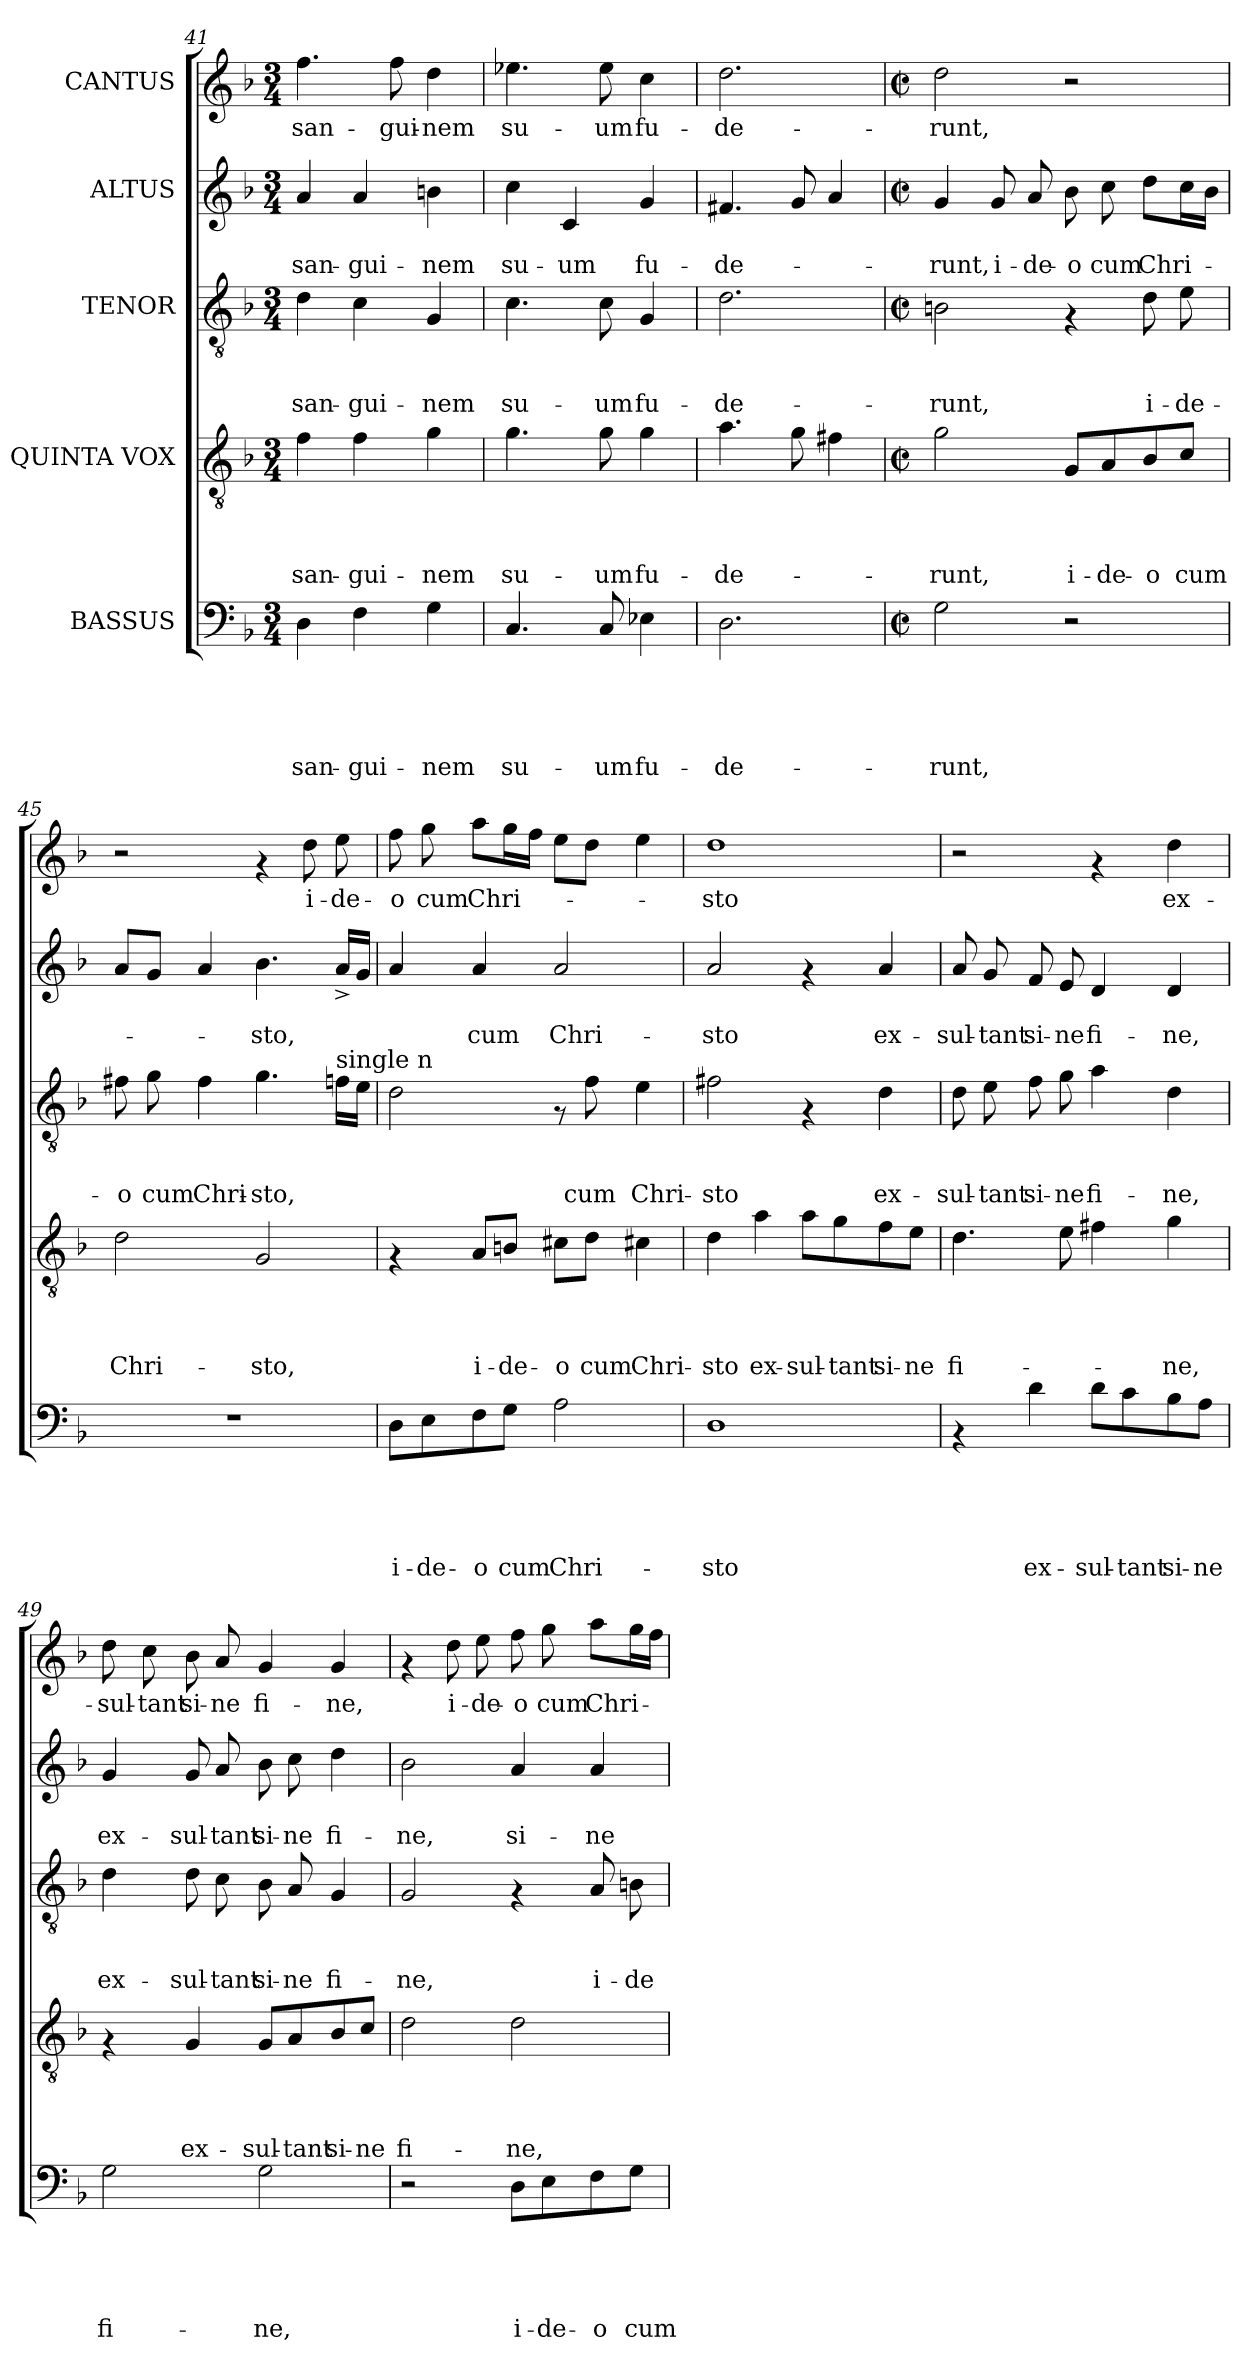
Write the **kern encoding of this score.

**kern	**text	**text	**text	**text	**text	**kern	**text	**text	**text	**text	**kern	**text	**text	**text	**kern	**text	**text	**kern	**text
*part5	*part5	*part5	*part5	*part5	*part5	*part4	*part4	*part4	*part4	*part4	*part3	*part3	*part3	*part3	*part2	*part2	*part2	*part1	*part1
*staff5	*staff5	*staff5	*staff5	*staff5	*staff5	*staff4	*staff4	*staff4	*staff4	*staff4	*staff3	*staff3	*staff3	*staff3	*staff2	*staff2	*staff2	*staff1	*staff1
*I"BASSUS	*	*	*	*	*	*I"QUINTA VOX	*	*	*	*	*I"TENOR	*	*	*	*I"ALTUS	*	*	*I"CANTUS	*
*clefF4	*	*	*	*	*	*clefGv2	*	*	*	*	*clefGv2	*	*	*	*clefG2	*	*	*clefG2	*
*k[b-]	*	*	*	*	*	*k[b-]	*	*	*	*	*k[b-]	*	*	*	*k[b-]	*	*	*k[b-]	*
*F:	*	*	*	*	*	*F:	*	*	*	*	*F:	*	*	*	*F:	*	*	*F:	*
*M3/4	*	*	*	*	*	*M3/4	*	*	*	*	*M3/4	*	*	*	*M3/4	*	*	*M3/4	*
=41	=41	=41	=41	=41	=41	=41	=41	=41	=41	=41	=41	=41	=41	=41	=41	=41	=41	=41	=41
!	!	!	!	!	!LO:LY:b	!	!	!	!	!LO:LY:b	!	!	!	!LO:LY:b	!	!	!LO:LY:b	!	!LO:LY:b
4D\	.	.	.	.	san-	4f\	.	.	.	san-	4d\	.	.	san-	4a/	.	san-	4.ff\	san-
!	!	!	!	!	!LO:LY:b	!	!	!	!	!LO:LY:b	!	!	!	!LO:LY:b	!	!	!LO:LY:b	!	!
4F\	.	.	.	.	-gui-	4f\	.	.	.	-gui-	4c\	.	.	-gui-	4a/	.	-gui-	.	.
!	!	!	!	!	!	!	!	!	!	!	!	!	!	!	!	!	!	!	!LO:LY:b
.	.	.	.	.	.	.	.	.	.	.	.	.	.	.	.	.	.	8ff\	-gui-
!	!	!	!	!	!LO:LY:b	!	!	!	!	!LO:LY:b	!	!	!	!LO:LY:b	!	!	!LO:LY:b	!	!LO:LY:b
4G\	.	.	.	.	-nem	4g\	.	.	.	-nem	4G/	.	.	-nem	4bn\	.	-nem	4dd\	-nem
=42	=42	=42	=42	=42	=42	=42	=42	=42	=42	=42	=42	=42	=42	=42	=42	=42	=42	=42	=42
!	!	!	!	!	!LO:LY:b	!	!	!	!	!LO:LY:b	!	!	!	!LO:LY:b	!	!	!LO:LY:b	!	!LO:LY:b
4.C/	.	.	.	.	su-	4.g\	.	.	.	su-	4.c\	.	.	su-	4cc\	.	su-	4.ee-X\	su-
!	!	!	!	!	!	!	!	!	!	!	!	!	!	!	!	!	!LO:LY:b	!	!
.	.	.	.	.	.	.	.	.	.	.	.	.	.	.	4c/	.	-um	.	.
!	!	!	!	!	!LO:LY:b	!	!	!	!	!LO:LY:b	!	!	!	!LO:LY:b	!	!	!	!	!LO:LY:b
8C/	.	.	.	.	-um	8g\	.	.	.	-um	8c\	.	.	-um	.	.	.	8ee-\	-um
!	!	!	!	!	!LO:LY:b	!	!	!	!	!LO:LY:b	!	!	!	!LO:LY:b	!	!	!LO:LY:b	!	!LO:LY:b
4E-X\	.	.	.	.	fu-	4g\	.	.	.	fu-	4G/	.	.	fu-	4g/	.	fu-	4cc\	fu-
=43	=43	=43	=43	=43	=43	=43	=43	=43	=43	=43	=43	=43	=43	=43	=43	=43	=43	=43	=43
!	!	!	!	!	!LO:LY:b	!	!	!	!	!LO:LY:b	!	!	!	!LO:LY:b	!	!	!LO:LY:b	!	!LO:LY:b
2.D\	.	.	.	.	-de-	4.a\	.	.	.	-de-	2.d\	.	.	-de-	4.f#X/	.	-de-	2.dd\	-de-
.	.	.	.	.	.	8g\	.	.	.	.	.	.	.	.	8g/	.	.	.	.
.	.	.	.	.	.	4f#X\	.	.	.	.	.	.	.	.	4a/	.	.	.	.
=44	=44	=44	=44	=44	=44	=44	=44	=44	=44	=44	=44	=44	=44	=44	=44	=44	=44	=44	=44
*M2/2	*	*	*	*	*	*M2/2	*	*	*	*	*M2/2	*	*	*	*M2/2	*	*	*M2/2	*
*met(c|)	*	*	*	*	*	*met(c|)	*	*	*	*	*met(c|)	*	*	*	*met(c|)	*	*	*met(c|)	*
!	!	!	!	!	!LO:LY:b	!	!	!	!	!LO:LY:b	!	!	!	!LO:LY:b	!	!	!LO:LY:b	!	!LO:LY:b
2G\	.	.	.	.	-runt,	2g\	.	.	.	-runt,	2Bn\	.	.	-runt,	4g/	.	-runt,	2dd\	-runt,
!	!	!	!	!	!	!	!	!	!	!	!	!	!	!	!	!	!LO:LY:b	!	!
.	.	.	.	.	.	.	.	.	.	.	.	.	.	.	8g/	.	i-	.	.
!	!	!	!	!	!	!	!	!	!	!	!	!	!	!	!	!	!LO:LY:b	!	!
.	.	.	.	.	.	.	.	.	.	.	.	.	.	.	8a/	.	-de-	.	.
!	!	!	!	!	!	!	!	!	!	!LO:LY:b	!	!	!	!	!	!	!LO:LY:b	!	!
2r	.	.	.	.	.	8G/L	.	.	.	i-	4rF	.	.	.	8b-\	.	-o	2r	.
!	!	!	!	!	!	!	!	!	!	!LO:LY:b	!	!	!	!	!	!	!LO:LY:b	!	!
.	.	.	.	.	.	8A/	.	.	.	-de-	.	.	.	.	8cc\	.	cum	.	.
!	!	!	!	!	!	!	!	!	!	!LO:LY:b	!	!	!	!LO:LY:b	!	!	!LO:LY:b	!	!
.	.	.	.	.	.	8B-/	.	.	.	-o	8d\	.	.	i-	8dd\L	.	Chri-	.	.
!	!	!	!	!	!	!	!	!	!	!LO:LY:b	!	!	!	!LO:LY:b	!	!	!	!	!
.	.	.	.	.	.	8c/J	.	.	.	cum	8e\	.	.	-de-	16cc\L	.	.	.	.
.	.	.	.	.	.	.	.	.	.	.	.	.	.	.	16b-\JJ	.	.	.	.
!!LO:LB:g=z
=45	=45	=45	=45	=45	=45	=45	=45	=45	=45	=45	=45	=45	=45	=45	=45	=45	=45	=45	=45
!	!	!	!	!	!	!	!	!	!	!LO:LY:b	!	!	!	!LO:LY:b	!	!	!	!	!
1r	.	.	.	.	.	2d\	.	.	.	Chri-	8f#X\	.	.	-o	8a/L	.	.	2r	.
!	!	!	!	!	!	!	!	!	!	!	!	!	!	!LO:LY:b	!	!	!	!	!
.	.	.	.	.	.	.	.	.	.	.	8g\	.	.	cum	8g/J	.	.	.	.
!	!	!	!	!	!	!	!	!	!	!	!	!	!	!LO:LY:b	!	!	!	!	!
.	.	.	.	.	.	.	.	.	.	.	4f#\	.	.	Chri-	4a/	.	.	.	.
!	!	!	!	!	!	!	!	!	!	!LO:LY:b	!	!	!	!LO:LY:b	!	!	!LO:LY:b	!	!
.	.	.	.	.	.	2G/	.	.	.	-sto,	4.g\	.	.	-sto,	4.b-\	.	-sto,	4rf	.
!	!	!	!	!	!	!	!	!	!	!	!	!	!	!	!	!	!	!	!LO:LY:b
.	.	.	.	.	.	.	.	.	.	.	.	.	.	.	.	.	.	8dd\	i-
!	!	!	!	!	!	!	!	!	!	!	!LO:TX:a:t=single n	!	!	!	!	!	!	!	!
!	!	!	!	!	!	!	!	!	!	!	!	!	!	!	!	!	!	!	!LO:LY:b
.	.	.	.	.	.	.	.	.	.	.	16f\LL	.	.	.	16a^</LL	.	.	8ee\	-de-
.	.	.	.	.	.	.	.	.	.	.	16e\JJ	.	.	.	16g/JJ	.	.	.	.
=46	=46	=46	=46	=46	=46	=46	=46	=46	=46	=46	=46	=46	=46	=46	=46	=46	=46	=46	=46
!	!	!	!	!	!LO:LY:b	!	!	!	!	!	!	!	!	!	!	!	!	!	!LO:LY:b
8D\L	.	.	.	.	i-	4rF	.	.	.	.	2d\	.	.	.	4a/	.	.	8ff\	-o
!	!	!	!	!	!LO:LY:b	!	!	!	!	!	!	!	!	!	!	!	!	!	!LO:LY:b
8E\	.	.	.	.	-de-	.	.	.	.	.	.	.	.	.	.	.	.	8gg\	cum
!	!	!	!	!	!LO:LY:b	!	!	!	!	!LO:LY:b	!	!	!	!	!	!	!LO:LY:b	!	!LO:LY:b
8F\	.	.	.	.	-o	8A/L	.	.	.	i-	.	.	.	.	4a/	.	cum	8aa\L	Chri-
!	!	!	!	!	!LO:LY:b	!	!	!	!	!LO:LY:b	!	!	!	!	!	!	!	!	!
8G\J	.	.	.	.	cum	8Bn/J	.	.	.	-de-	.	.	.	.	.	.	.	16gg\L	.
.	.	.	.	.	.	.	.	.	.	.	.	.	.	.	.	.	.	16ff\JJ	.
!	!	!	!	!	!LO:LY:b	!	!	!	!	!LO:LY:b	!	!	!	!	!	!	!LO:LY:b	!	!
2A\	.	.	.	.	Chri-	8c#X\L	.	.	.	-o	8rF	.	.	.	2a/	.	Chri-	8ee\L	.
!	!	!	!	!	!	!	!	!	!	!LO:LY:b	!	!	!	!LO:LY:b	!	!	!	!	!
.	.	.	.	.	.	8d\J	.	.	.	cum	8f\	.	.	cum	.	.	.	8dd\J	.
!	!	!	!	!	!	!	!	!	!	!LO:LY:b	!	!	!	!LO:LY:b	!	!	!	!	!
.	.	.	.	.	.	4c#X\	.	.	.	Chri-	4e\	.	.	Chri-	.	.	.	4ee\	.
=47	=47	=47	=47	=47	=47	=47	=47	=47	=47	=47	=47	=47	=47	=47	=47	=47	=47	=47	=47
!	!	!	!	!	!LO:LY:b	!	!	!	!	!LO:LY:b	!	!	!	!LO:LY:b	!	!	!LO:LY:b	!	!LO:LY:b
1D	.	.	.	.	-sto	4d\	.	.	.	-sto	2f#X\	.	.	-sto	2a/	.	-sto	1dd	-sto
!	!	!	!	!	!	!	!	!	!	!LO:LY:b	!	!	!	!	!	!	!	!	!
.	.	.	.	.	.	4a\	.	.	.	ex-	.	.	.	.	.	.	.	.	.
!	!	!	!	!	!	!	!	!	!	!LO:LY:b	!	!	!	!	!	!	!	!	!
.	.	.	.	.	.	8a\L	.	.	.	-sul-	4rF	.	.	.	4rf	.	.	.	.
!	!	!	!	!	!	!	!	!	!	!LO:LY:b	!	!	!	!	!	!	!	!	!
.	.	.	.	.	.	8g\	.	.	.	-tant	.	.	.	.	.	.	.	.	.
!	!	!	!	!	!	!	!	!	!	!LO:LY:b	!	!	!	!LO:LY:b	!	!	!LO:LY:b	!	!
.	.	.	.	.	.	8f\	.	.	.	si-	4d\	.	.	ex-	4a/	.	ex-	.	.
!	!	!	!	!	!	!	!	!	!	!LO:LY:b	!	!	!	!	!	!	!	!	!
.	.	.	.	.	.	8e\J	.	.	.	-ne	.	.	.	.	.	.	.	.	.
=48	=48	=48	=48	=48	=48	=48	=48	=48	=48	=48	=48	=48	=48	=48	=48	=48	=48	=48	=48
!	!	!	!	!	!	!	!	!	!	!LO:LY:b	!	!	!	!LO:LY:b	!	!	!LO:LY:b	!	!
4rAA	.	.	.	.	.	4.d\	.	.	.	fi-	8d\	.	.	-sul-	8a/	.	-sul-	2r	.
!	!	!	!	!	!	!	!	!	!	!	!	!	!	!LO:LY:b	!	!	!LO:LY:b	!	!
.	.	.	.	.	.	.	.	.	.	.	8e\	.	.	-tant	8g/	.	-tant	.	.
!	!	!	!	!	!LO:LY:b	!	!	!	!	!	!	!	!	!LO:LY:b	!	!	!LO:LY:b	!	!
4d\	.	.	.	.	ex-	.	.	.	.	.	8f\	.	.	si-	8f/	.	si-	.	.
!	!	!	!	!	!	!	!	!	!	!	!	!	!	!LO:LY:b	!	!	!LO:LY:b	!	!
.	.	.	.	.	.	8e\	.	.	.	.	8g\	.	.	-ne	8e/	.	-ne	.	.
!	!	!	!	!	!LO:LY:b	!	!	!	!	!	!	!	!	!LO:LY:b	!	!	!LO:LY:b	!	!
8d\L	.	.	.	.	-sul-	4f#X\	.	.	.	.	4a\	.	.	fi-	4d/	.	fi-	4rf	.
!	!	!	!	!	!LO:LY:b	!	!	!	!	!	!	!	!	!	!	!	!	!	!
8c\	.	.	.	.	-tant	.	.	.	.	.	.	.	.	.	.	.	.	.	.
!	!	!	!	!	!LO:LY:b	!	!	!	!	!LO:LY:b	!	!	!	!LO:LY:b	!	!	!LO:LY:b	!	!LO:LY:b
8B-\	.	.	.	.	si-	4g\	.	.	.	-ne,	4d\	.	.	-ne,	4d/	.	-ne,	4dd\	ex-
!	!	!	!	!	!LO:LY:b	!	!	!	!	!	!	!	!	!	!	!	!	!	!
8A\J	.	.	.	.	-ne	.	.	.	.	.	.	.	.	.	.	.	.	.	.
!!LO:PB:g=z
=49	=49	=49	=49	=49	=49	=49	=49	=49	=49	=49	=49	=49	=49	=49	=49	=49	=49	=49	=49
!	!	!	!	!	!LO:LY:b	!	!	!	!	!	!	!	!	!LO:LY:b	!	!	!LO:LY:b	!	!LO:LY:b
2G\	.	.	.	.	fi-	4rF	.	.	.	.	4d\	.	.	ex-	4g/	.	ex-	8dd\	-sul-
!	!	!	!	!	!	!	!	!	!	!	!	!	!	!	!	!	!	!	!LO:LY:b
.	.	.	.	.	.	.	.	.	.	.	.	.	.	.	.	.	.	8cc\	-tant
!	!	!	!	!	!	!	!	!	!	!LO:LY:b	!	!	!	!LO:LY:b	!	!	!LO:LY:b	!	!LO:LY:b
.	.	.	.	.	.	4G/	.	.	.	ex-	8d\	.	.	-sul-	8g/	.	-sul-	8b-\	si-
!	!	!	!	!	!	!	!	!	!	!	!	!	!	!LO:LY:b	!	!	!LO:LY:b	!	!LO:LY:b
.	.	.	.	.	.	.	.	.	.	.	8c\	.	.	-tant	8a/	.	-tant	8a/	-ne
!	!	!	!	!	!LO:LY:b	!	!	!	!	!LO:LY:b	!	!	!	!LO:LY:b	!	!	!LO:LY:b	!	!LO:LY:b
2G\	.	.	.	.	-ne,	8G/L	.	.	.	-sul-	8B-\	.	.	si-	8b-\	.	si-	4g/	fi-
!	!	!	!	!	!	!	!	!	!	!LO:LY:b	!	!	!	!LO:LY:b	!	!	!LO:LY:b	!	!
.	.	.	.	.	.	8A/	.	.	.	-tant	8A/	.	.	-ne	8cc\	.	-ne	.	.
!	!	!	!	!	!	!	!	!	!	!LO:LY:b	!	!	!	!LO:LY:b	!	!	!LO:LY:b	!	!LO:LY:b
.	.	.	.	.	.	8B-/	.	.	.	si-	4G/	.	.	fi-	4dd\	.	fi-	4g/	-ne,
!	!	!	!	!	!	!	!	!	!	!LO:LY:b	!	!	!	!	!	!	!	!	!
.	.	.	.	.	.	8c/J	.	.	.	-ne	.	.	.	.	.	.	.	.	.
=50	=50	=50	=50	=50	=50	=50	=50	=50	=50	=50	=50	=50	=50	=50	=50	=50	=50	=50	=50
!	!	!	!	!	!	!	!	!	!	!LO:LY:b	!	!	!	!LO:LY:b	!	!	!LO:LY:b	!	!
2r	.	.	.	.	.	2d\	.	.	.	fi-	2G/	.	.	-ne,	2b-\	.	-ne,	4rf	.
!	!	!	!	!	!	!	!	!	!	!	!	!	!	!	!	!	!	!	!LO:LY:b
.	.	.	.	.	.	.	.	.	.	.	.	.	.	.	.	.	.	8dd\	i-
!	!	!	!	!	!	!	!	!	!	!	!	!	!	!	!	!	!	!	!LO:LY:b
.	.	.	.	.	.	.	.	.	.	.	.	.	.	.	.	.	.	8ee\	-de-
!	!	!	!	!	!LO:LY:b	!	!	!	!	!LO:LY:b	!	!	!	!	!	!	!LO:LY:b	!	!LO:LY:b
8D\L	.	.	.	.	i-	2d\	.	.	.	-ne,	4rF	.	.	.	4a/	.	si-	8ff\	-o
!	!	!	!	!	!LO:LY:b	!	!	!	!	!	!	!	!	!	!	!	!	!	!LO:LY:b
8E\	.	.	.	.	-de-	.	.	.	.	.	.	.	.	.	.	.	.	8gg\	cum
!	!	!	!	!	!LO:LY:b	!	!	!	!	!	!	!	!	!LO:LY:b	!	!	!LO:LY:b	!	!LO:LY:b
8F\	.	.	.	.	-o	.	.	.	.	.	8A/	.	.	i-	4a/	.	-ne	8aa\L	Chri-
!	!	!	!	!	!LO:LY:b	!	!	!	!	!	!	!	!	!LO:LY:b	!	!	!	!	!
8G\J	.	.	.	.	cum	.	.	.	.	.	8Bn\	.	.	-de-	.	.	.	16gg\L	.
.	.	.	.	.	.	.	.	.	.	.	.	.	.	.	.	.	.	16ff\JJ	.
=	=	=	=	=	=	=	=	=	=	=	=	=	=	=	=	=	=	=	=
*-	*-	*-	*-	*-	*-	*-	*-	*-	*-	*-	*-	*-	*-	*-	*-	*-	*-	*-	*-
